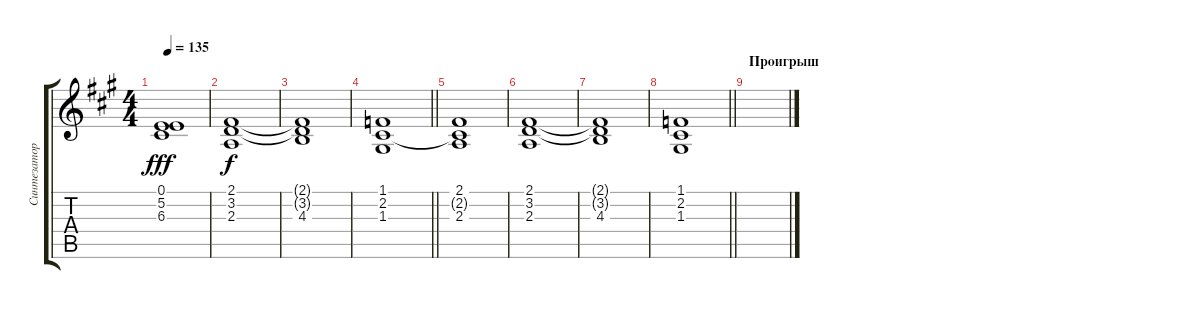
\track ("Синтезатор" "Синтезатор") {instrument reversecymbal}
\staff {score tabs}
\tuning (E4 B3 G3 D3 A2 E2) {hide}
\ts (4 4)
\tempo 135
\clef g2
\ks f#minor
(0.1 5.2{t} 6.3).1{dy fff} |
(2.1 3.2 2.3).1{dy f} |
(2.1{t} 3.2{t} 4.3).1 |
\barLineRight lightlight
(1.1 2.2 1.3).1 |
(2.1 2.2{t} 2.3).1 |
(2.1 3.2 2.3).1 |
(2.1{t} 3.2{t} 4.3).1 |
\barLineRight lightlight
(1.1 2.2 1.3).1 |
\section ("" "Проигрыш")
